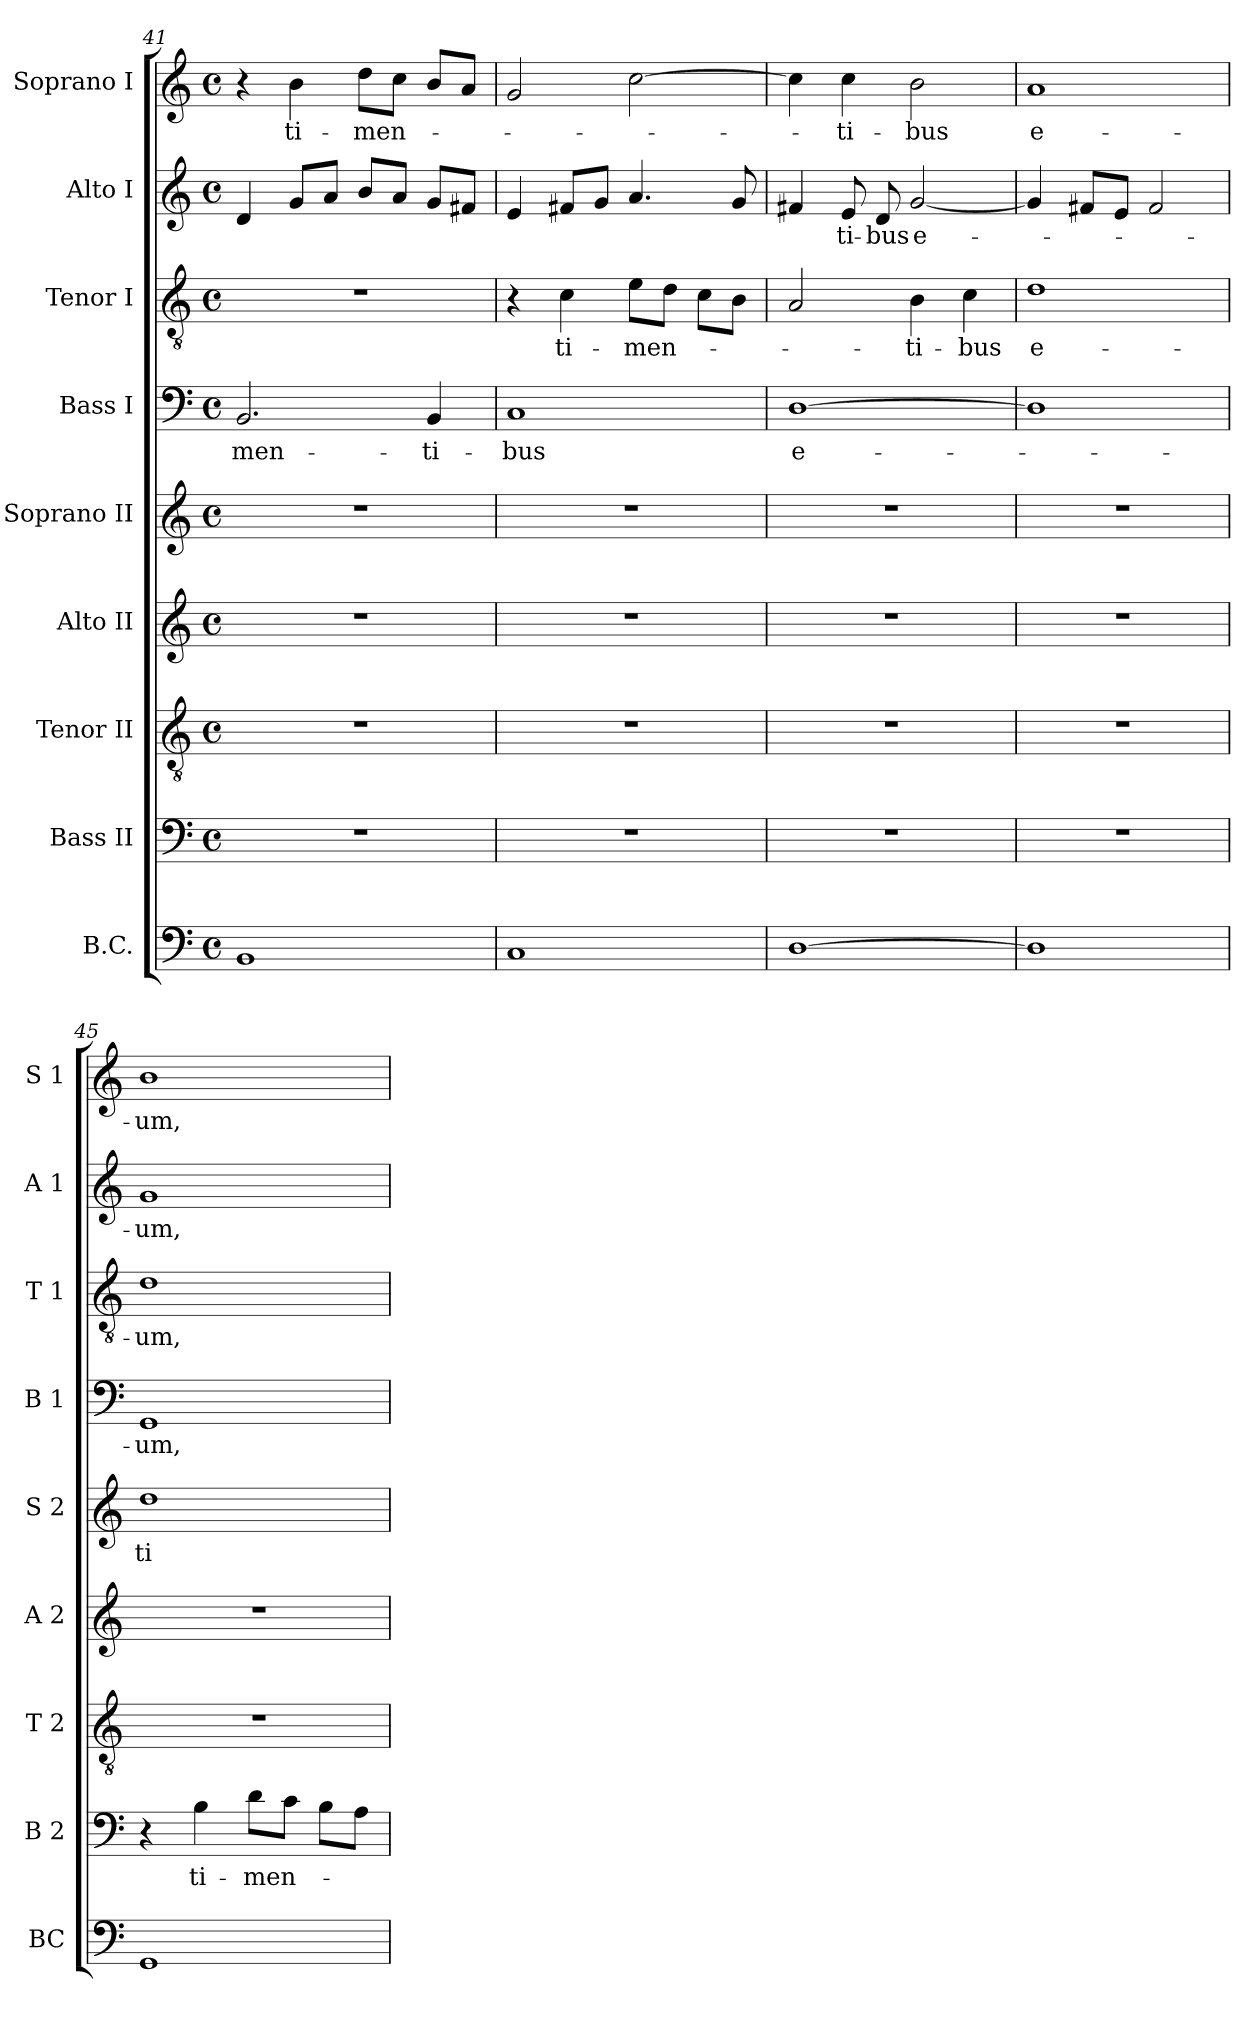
**kern	**kern	**text	**kern	**kern	**kern	**text	**kern	**text	**kern	**text	**kern	**text	**kern	**text
*part9	*part8	*part8	*part7	*part6	*part5	*part5	*part4	*part4	*part3	*part3	*part2	*part2	*part1	*part1
*staff9	*staff8	*staff8	*staff7	*staff6	*staff5	*staff5	*staff4	*staff4	*staff3	*staff3	*staff2	*staff2	*staff1	*staff1
*I"B.C.	*I"Bass II	*	*I"Tenor II	*I"Alto II	*I"Soprano II	*	*I"Bass I	*	*I"Tenor I	*	*I"Alto I	*	*I"Soprano I	*
*I'BC	*I'B 2	*	*I'T 2	*I'A 2	*I'S 2	*	*I'B 1	*	*I'T 1	*	*I'A 1	*	*I'S 1	*
*clefF4	*clefF4	*	*clefGv2	*clefG2	*clefG2	*	*clefF4	*	*clefGv2	*	*clefG2	*	*clefG2	*
*k[]	*k[]	*	*k[]	*k[]	*k[]	*	*k[]	*	*k[]	*	*k[]	*	*k[]	*
*C:	*C:	*	*C:	*C:	*C:	*	*C:	*	*C:	*	*C:	*	*C:	*
*M4/4	*M4/4	*	*M4/4	*M4/4	*M4/4	*	*M4/4	*	*M4/4	*	*M4/4	*	*M4/4	*
*met(c)	*met(c)	*	*met(c)	*met(c)	*met(c)	*	*met(c)	*	*met(c)	*	*met(c)	*	*met(c)	*
=41	=41	=41	=41	=41	=41	=41	=41	=41	=41	=41	=41	=41	=41	=41
!	!	!	!	!	!	!	!	!LO:LY:b	!	!	!	!	!	!
1BB	1r	.	1r	1r	1r	.	2.BB/	-men-	1r	.	4d/	.	4r	.
!	!	!	!	!	!	!	!	!	!	!	!	!	!	!LO:LY:b
.	.	.	.	.	.	.	.	.	.	.	8g/L	.	4b\	ti-
.	.	.	.	.	.	.	.	.	.	.	8a/J	.	.	.
!	!	!	!	!	!	!	!	!	!	!	!	!	!	!LO:LY:b
.	.	.	.	.	.	.	.	.	.	.	8b/L	.	8dd\L	-men-
.	.	.	.	.	.	.	.	.	.	.	8a/J	.	8cc\J	.
!	!	!	!	!	!	!	!	!LO:LY:b	!	!	!	!	!	!
.	.	.	.	.	.	.	4BB/	-ti-	.	.	8g/L	.	8b/L	.
.	.	.	.	.	.	.	.	.	.	.	8f#X/J	.	8a/J	.
!!LO:PB:g=z
=42	=42	=42	=42	=42	=42	=42	=42	=42	=42	=42	=42	=42	=42	=42
*^	*	*	*	*	*	*	*	*	*	*	*	*	*	*
!	!	!	!	!	!	!	!	!	!LO:LY:b	!	!	!	!	!	!
1C	2ryy	1r	.	1r	1r	1r	.	1C	-bus	4r	.	4e/	.	2g/	.
!	!	!	!	!	!	!	!	!	!	!	!LO:LY:b	!	!	!	!
.	.	.	.	.	.	.	.	.	.	4c\	ti-	8f#X/L	.	.	.
.	.	.	.	.	.	.	.	.	.	.	.	8g/J	.	.	.
!	!	!	!	!	!	!	!	!	!	!	!LO:LY:b	!	!	!	!
.	2ryy	.	.	.	.	.	.	.	.	8e\L	-men-	4.a/	.	[2cc\	.
.	.	.	.	.	.	.	.	.	.	8d\J	.	.	.	.	.
.	.	.	.	.	.	.	.	.	.	8c\L	.	.	.	.	.
.	.	.	.	.	.	.	.	.	.	8B\J	.	8g/	.	.	.
=43	=43	=43	=43	=43	=43	=43	=43	=43	=43	=43	=43	=43	=43	=43	=43
!	!	!	!	!	!	!	!	!	!LO:LY:b	!	!	!	!	!	!
[1D	2ryy	1r	.	1r	1r	1r	.	[1D	e-	2A/	.	4f#X/	.	4cc\]	.
!	!	!	!	!	!	!	!	!	!	!	!	!	!LO:LY:b	!	!LO:LY:b
.	.	.	.	.	.	.	.	.	.	.	.	8e/	-ti-	4cc\	-ti-
!	!	!	!	!	!	!	!	!	!	!	!	!	!LO:LY:b	!	!
.	.	.	.	.	.	.	.	.	.	.	.	8d/	-bus	.	.
!	!	!	!	!	!	!	!	!	!	!	!LO:LY:b	!	!LO:LY:b	!	!LO:LY:b
.	4ryy	.	.	.	.	.	.	.	.	4B\	-ti-	[2g/	e-	2b\	-bus
!	!	!	!	!	!	!	!	!	!	!	!LO:LY:b	!	!	!	!
.	4ryy	.	.	.	.	.	.	.	.	4c\	-bus	.	.	.	.
=44	=44	=44	=44	=44	=44	=44	=44	=44	=44	=44	=44	=44	=44	=44	=44
!	!	!	!	!	!	!	!	!	!	!	!LO:LY:b	!	!	!	!LO:LY:b
*v	*v	*	*	*	*	*	*	*	*	*	*	*	*	*	*
1D]	1r	.	1r	1r	1r	.	1D]	.	1d	e-	4g/]	.	1a	e-
.	.	.	.	.	.	.	.	.	.	.	8f#X/L	.	.	.
.	.	.	.	.	.	.	.	.	.	.	8e/J	.	.	.
.	.	.	.	.	.	.	.	.	.	.	2f#/	.	.	.
=45	=45	=45	=45	=45	=45	=45	=45	=45	=45	=45	=45	=45	=45	=45
!	!	!	!	!	!	!LO:LY:b	!	!LO:LY:b	!	!LO:LY:b	!	!LO:LY:b	!	!LO:LY:b
1GG	4r	.	1r	1r	1dd	ti-	1GG	-um,	1d	-um,	1g	-um,	1b	-um,
!	!	!LO:LY:b	!	!	!	!	!	!	!	!	!	!	!	!
.	4B\	ti-	.	.	.	.	.	.	.	.	.	.	.	.
!	!	!LO:LY:b	!	!	!	!	!	!	!	!	!	!	!	!
.	8d\L	-men-	.	.	.	.	.	.	.	.	.	.	.	.
.	8c\J	.	.	.	.	.	.	.	.	.	.	.	.	.
.	8B\L	.	.	.	.	.	.	.	.	.	.	.	.	.
.	8A\J	.	.	.	.	.	.	.	.	.	.	.	.	.
=	=	=	=	=	=	=	=	=	=	=	=	=	=	=
*-	*-	*-	*-	*-	*-	*-	*-	*-	*-	*-	*-	*-	*-	*-
